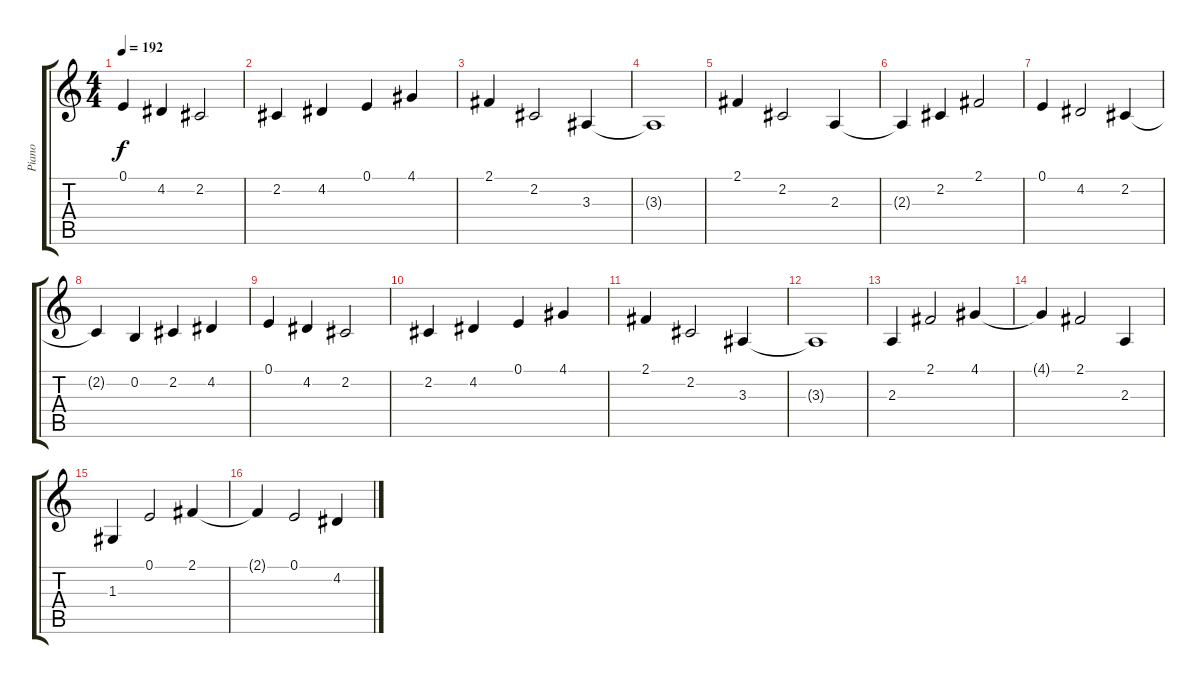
\track ("Piano" "Piano") {instrument acousticgrandpiano}
\staff {score tabs}
\tuning (E4 B3 G3 D3 A2 E2) {hide}
\ts (4 4)
\tempo 192
\clef g2
\ks c
0.1.4{dy f} 4.2.4 2.2.2 |
2.2.4 4.2.4 0.1.4 4.1.4 |
2.1.4 2.2.2 3.3.4 |
3.3{t}.1 |
2.1.4 2.2.2 2.3.4 |
2.3{t}.4 2.2.4 2.1.2 |
0.1.4 4.2.2 2.2.4 |
2.2{t}.4 0.2.4 2.2.4 4.2.4 |
0.1.4 4.2.4 2.2.2 |
2.2.4 4.2.4 0.1.4 4.1.4 |
2.1.4 2.2.2 3.3.4 |
3.3{t}.1 |
2.3.4 2.1.2 4.1.4 |
4.1{t}.4 2.1.2 2.3.4 |
1.3.4 0.1.2 2.1.4 |
2.1{t}.4 0.1.2 4.2.4
